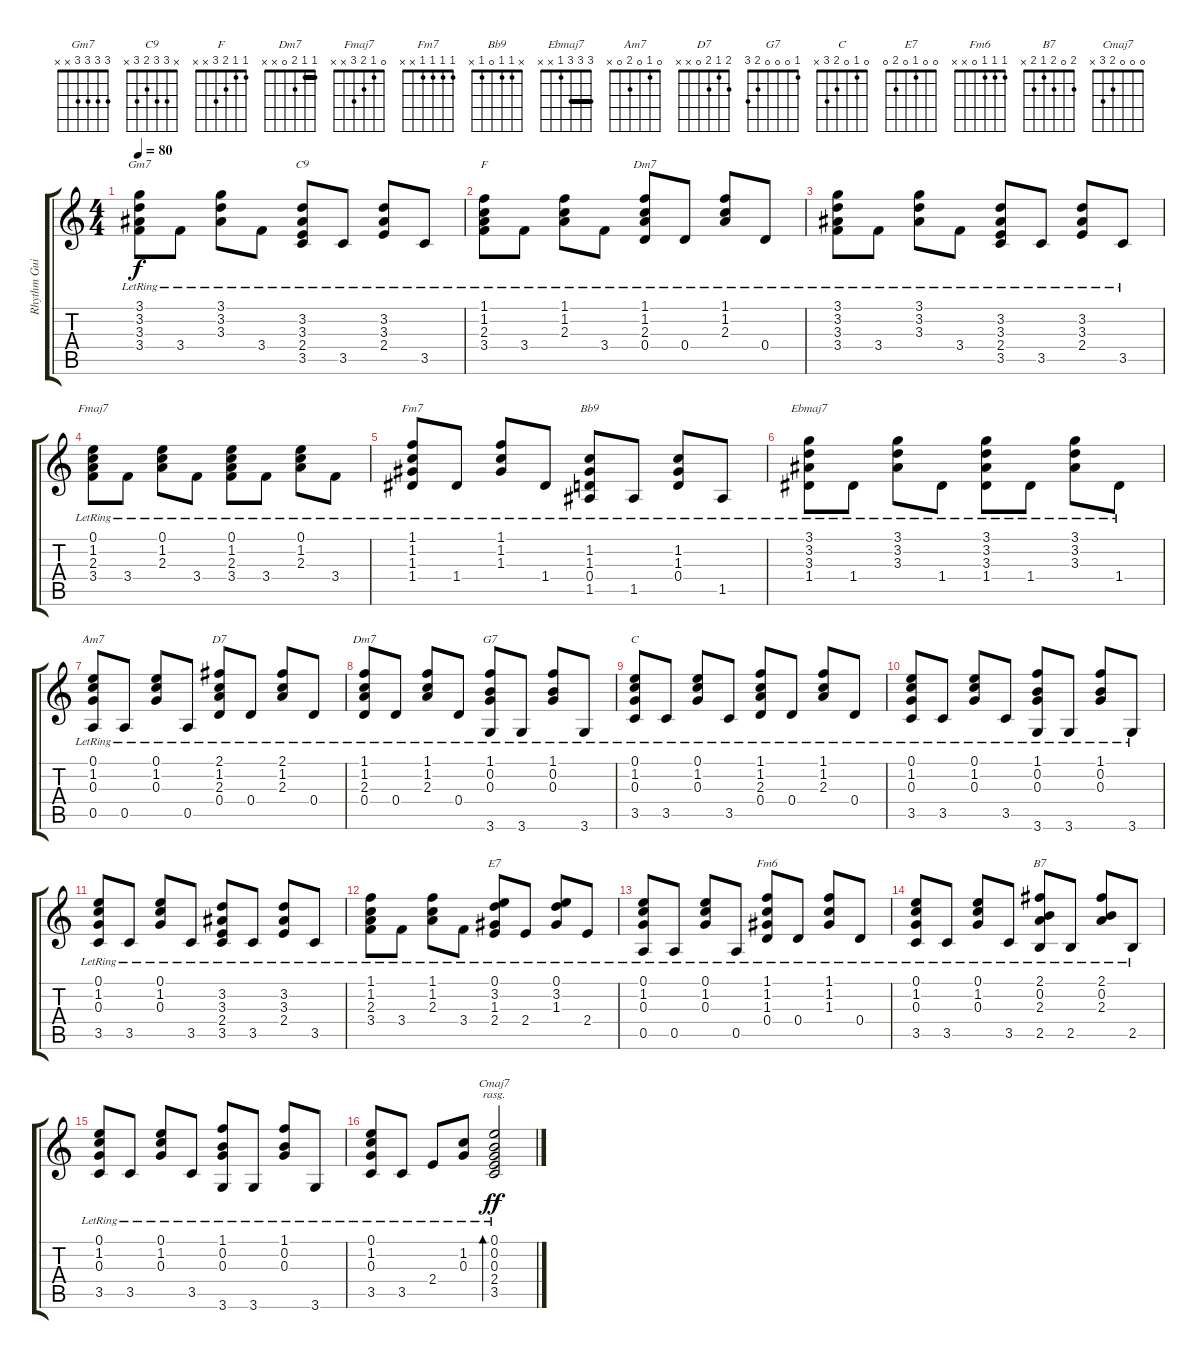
\track ("Rhythm Guitar" "Rhythm Gui") {instrument acousticguitarnylon}
\staff {score tabs}
\tuning (E4 B3 G3 D3 A2 E2) {hide}
\chord ("Gm7" 3 3 3 3 x x)
\chord ("C9" x 3 3 2 3 x)
\chord ("F" 1 1 2 3 x x)
\chord ("Dm7" 1 1 2 0 x x)
\chord ("Fmaj7" 0 1 2 3 x x)
\chord ("Fm7" 1 1 1 1 x x)
\chord ("Bb9" x 1 1 0 1 x)
\chord ("Ebmaj7" 3 3 3 1 x x) {barre 3}
\chord ("Am7" 0 1 0 2 0 x)
\chord ("D7" 2 1 2 0 x x)
\chord ("Dm7" 1 1 2 0 x x) {barre 1}
\chord ("G7" 1 0 0 0 2 3)
\chord ("C" 0 1 0 2 3 x)
\chord ("E7" 0 0 1 0 2 0)
\chord ("Fm6" 1 1 1 0 x x)
\chord ("B7" 2 0 2 1 2 x)
\chord ("Cmaj7" 0 0 0 2 3 x)
\ts (4 4)
\tempo 80
\clef g2
\ks c
(3.1{lr} 3.2{lr} 3.3{lr} 3.4{lr}).8{ch "Gm7" dy f} 3.4{lr}.8 (3.1{lr} 3.2{lr} 3.3{lr}).8 3.4{lr}.8 (3.2{lr} 3.3{lr} 2.4{lr} 3.5{lr}).8{ch "C9"} 3.5{lr}.8 (3.2{lr} 3.3{lr} 2.4{lr}).8 3.5{lr}.8 |
(1.1{lr} 1.2{lr} 2.3{lr} 3.4{lr}).8{ch "F"} 3.4{lr}.8 (1.1{lr} 1.2{lr} 2.3{lr}).8 3.4{lr}.8 (1.1{lr} 1.2{lr} 2.3{lr} 0.4{lr}).8{ch "Dm7"} 0.4{lr}.8 (1.1{lr} 1.2{lr} 2.3{lr}).8 0.4{lr}.8 |
(3.1{lr} 3.2{lr} 3.3{lr} 3.4{lr}).8 3.4{lr}.8 (3.1{lr} 3.2{lr} 3.3{lr}).8 3.4{lr}.8 (3.2{lr} 3.3{lr} 2.4{lr} 3.5{lr}).8 3.5{lr}.8 (3.2{lr} 3.3{lr} 2.4{lr}).8 3.5{lr}.8 |
(0.1{lr} 1.2{lr} 2.3{lr} 3.4{lr}).8{ch "Fmaj7"} 3.4{lr}.8 (0.1{lr} 1.2{lr} 2.3{lr}).8 3.4{lr}.8 (0.1{lr} 1.2{lr} 2.3{lr} 3.4{lr}).8 3.4{lr}.8 (0.1{lr} 1.2{lr} 2.3{lr}).8 3.4{lr}.8 |
(1.1{lr} 1.2{lr} 1.3{lr} 1.4{lr}).8{ch "Fm7"} 1.4{lr}.8 (1.1{lr} 1.2{lr} 1.3{lr}).8 1.4{lr}.8 (1.2{lr} 1.3{lr} 0.4{lr} 1.5{lr}).8{ch "Bb9"} 1.5{lr}.8 (1.2{lr} 1.3{lr} 0.4{lr}).8 1.5{lr}.8 |
(3.1{lr} 3.2{lr} 3.3{lr} 1.4{lr}).8{ch "Ebmaj7"} 1.4{lr}.8 (3.1{lr} 3.2{lr} 3.3{lr}).8 1.4{lr}.8 (3.1{lr} 3.2{lr} 3.3{lr} 1.4{lr}).8 1.4{lr}.8 (3.1{lr} 3.2{lr} 3.3{lr}).8 1.4{lr}.8 |
(0.1{lr} 1.2{lr} 0.3{lr} 0.5{lr}).8{ch "Am7"} 0.5{lr}.8 (0.1{lr} 1.2{lr} 0.3{lr}).8 0.5{lr}.8 (2.1{lr} 1.2{lr} 2.3{lr} 0.4{lr}).8{ch "D7"} 0.4{lr}.8 (2.1{lr} 1.2{lr} 2.3{lr}).8 0.4{lr}.8 |
(1.1{lr} 1.2{lr} 2.3{lr} 0.4{lr}).8{ch "Dm7"} 0.4{lr}.8 (1.1{lr} 1.2{lr} 2.3{lr}).8 0.4{lr}.8 (1.1{lr} 0.2{lr} 0.3{lr} 3.6{lr}).8{ch "G7"} 3.6{lr}.8 (1.1{lr} 0.2{lr} 0.3{lr}).8 3.6{lr}.8 |
(0.1{lr} 1.2{lr} 0.3{lr} 3.5{lr}).8{ch "C"} 3.5{lr}.8 (0.1{lr} 1.2{lr} 0.3{lr}).8 3.5{lr}.8 (1.1{lr} 1.2{lr} 2.3{lr} 0.4{lr}).8 0.4{lr}.8 (1.1{lr} 1.2{lr} 2.3{lr}).8 0.4{lr}.8 |
(0.1{lr} 1.2{lr} 0.3{lr} 3.5{lr}).8 3.5{lr}.8 (0.1{lr} 1.2{lr} 0.3{lr}).8 3.5{lr}.8 (1.1{lr} 0.2{lr} 0.3{lr} 3.6{lr}).8 3.6{lr}.8 (1.1{lr} 0.2{lr} 0.3{lr}).8 3.6{lr}.8 |
(0.1{lr} 1.2{lr} 0.3{lr} 3.5{lr}).8 3.5{lr}.8 (0.1{lr} 1.2{lr} 0.3{lr}).8 3.5{lr}.8 (3.2{lr} 3.3{lr} 2.4{lr} 3.5{lr}).8 3.5{lr}.8 (3.2{lr} 3.3{lr} 2.4{lr}).8 3.5{lr}.8 |
(1.1{lr} 1.2{lr} 2.3{lr} 3.4{lr}).8 3.4{lr}.8 (1.1{lr} 1.2{lr} 2.3{lr}).8 3.4{lr}.8 (0.1{lr} 3.2{lr} 1.3{lr} 2.4{lr}).8{ch "E7"} 2.4{lr}.8 (0.1{lr} 3.2{lr} 1.3{lr}).8 2.4{lr}.8 |
(0.1{lr} 1.2{lr} 0.3{lr} 0.5{lr}).8 0.5{lr}.8 (0.1{lr} 1.2{lr} 0.3{lr}).8 0.5{lr}.8 (1.1{lr} 1.2{lr} 1.3{lr} 0.4{lr}).8{ch "Fm6"} 0.4{lr}.8 (1.1{lr} 1.2{lr} 1.3{lr}).8 0.4{lr}.8 |
(0.1{lr} 1.2{lr} 0.3{lr} 3.5{lr}).8 3.5{lr}.8 (0.1{lr} 1.2{lr} 0.3{lr}).8 3.5{lr}.8 (2.1{lr} 0.2{lr} 2.3{lr} 2.5{lr}).8{ch "B7"} 2.5{lr}.8 (2.1{lr} 0.2{lr} 2.3{lr}).8 2.5{lr}.8 |
(0.1{lr} 1.2{lr} 0.3{lr} 3.5{lr}).8 3.5{lr}.8 (0.1{lr} 1.2{lr} 0.3{lr}).8 3.5{lr}.8 (1.1{lr} 0.2{lr} 0.3{lr} 3.6{lr}).8 3.6{lr}.8 (1.1{lr} 0.2{lr} 0.3{lr}).8 3.6{lr}.8 |
(0.1{lr} 1.2{lr} 0.3{lr} 3.5{lr}).8 3.5{lr}.8 2.4{lr}.8 (1.2{lr} 0.3{lr}).8 (0.1{lr} 0.2{lr} 0.3{lr} 2.4{lr} 3.5{lr}).2{bd 480 ch "Cmaj7" rasg ii dy ff}
